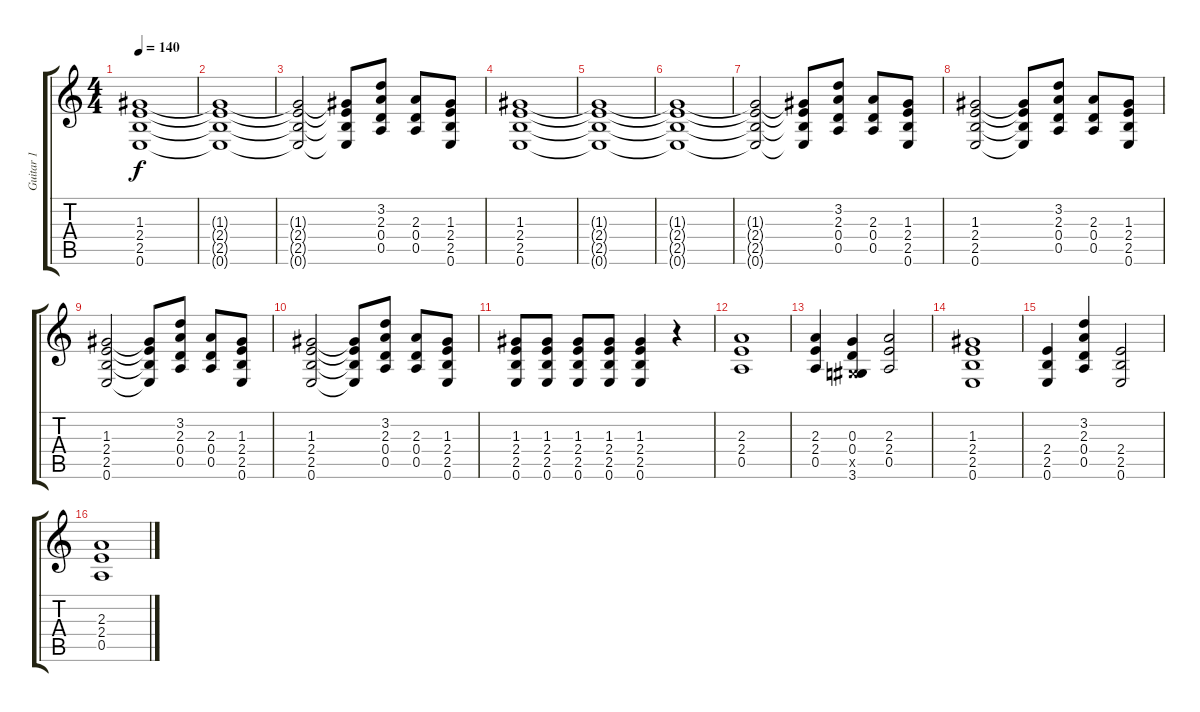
\track ("Guitar 1" "Guitar 1") {instrument overdrivenguitar}
\staff {score tabs}
\tuning (E4 B3 G3 D3 A2 E2) {hide}
\ts (4 4)
\tempo 140
\clef g2
\ks c
(1.3{t} 2.4{t} 2.5{t} 0.6{t}).1{dy f} |
(1.3{t} 2.4{t} 2.5{t} 0.6{t}).1 |
(1.3{t} 2.4{t} 2.5{t} 0.6{t}).2 (1.3{t} 2.4{t} 2.5{t} 0.6{t}).8 (3.2 2.3 0.4 0.5).8 (2.3 0.4 0.5).8 (1.3 2.4 2.5 0.6).8 |
(1.3 2.4 2.5 0.6).1 |
(1.3{t} 2.4{t} 2.5{t} 0.6{t}).1 |
(1.3{t} 2.4{t} 2.5{t} 0.6{t}).1 |
(1.3{t} 2.4{t} 2.5{t} 0.6{t}).2 (1.3{t} 2.4{t} 2.5{t} 0.6{t}).8 (3.2 2.3 0.4 0.5).8 (2.3 0.4 0.5).8 (1.3 2.4 2.5 0.6).8 |
(1.3 2.4 2.5 0.6).2 (1.3{t} 2.4{t} 2.5{t} 0.6{t}).8 (3.2 2.3 0.4 0.5).8 (2.3 0.4 0.5).8 (1.3 2.4 2.5 0.6).8 |
(1.3 2.4 2.5 0.6).2 (1.3{t} 2.4{t} 2.5{t} 0.6{t}).8 (3.2 2.3 0.4 0.5).8 (2.3 0.4 0.5).8 (1.3 2.4 2.5 0.6).8 |
(1.3 2.4 2.5 0.6).2 (1.3{t} 2.4{t} 2.5{t} 0.6{t}).8 (3.2 2.3 0.4 0.5).8 (2.3 0.4 0.5).8 (1.3 2.4 2.5 0.6).8 |
(1.3 2.4 2.5 0.6).8 (1.3 2.4 2.5 0.6).8 (1.3 2.4 2.5 0.6).8 (1.3 2.4 2.5 0.6).8 (1.3 2.4 2.5 0.6).4 r.4 |
(2.3 2.4 0.5).1 |
(2.3 2.4 0.5).4 (0.3 0.4 -1.5{x} 3.6).4 (2.3 2.4 0.5).2 |
(1.3 2.4 2.5 0.6).1 |
(2.4 2.5 0.6).4 (3.2 2.3 0.4 0.5).4 (2.4 2.5 0.6).2 |
(2.3 2.4 0.5).1
